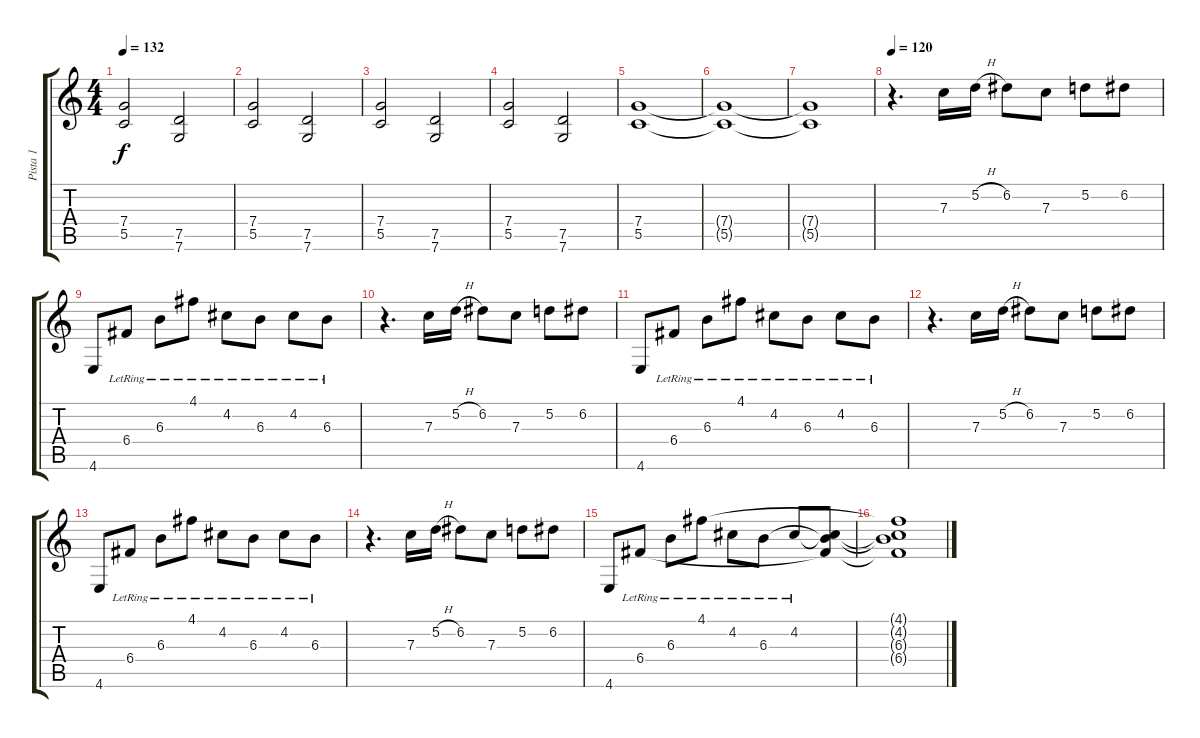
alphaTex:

\track ("Pista 1" "Pista 1") {instrument distortionguitar}
\staff {score tabs}
\tuning (D4 A3 F3 C3 G2 C2) {hide}
\ts (4 4)
\tempo 132
\clef g2
\ks c
(7.4 5.5).2{dy f} (7.5 7.6).2 |
(7.4 5.5).2 (7.5 7.6).2 |
(7.4 5.5).2 (7.5 7.6).2 |
(7.4 5.5).2 (7.5 7.6).2 |
(7.4 5.5).1 |
(7.4{t} 5.5{t}).1 |
(7.4{t} 5.5{t}).1 |
\tempo 120
r.4{d} 7.3.16 5.2{h}.16 6.2.8 7.3.8 5.2.8 6.2.8 |
4.6.8 6.4{lr}.8 6.3{lr}.8 4.1{lr}.8 4.2{lr}.8 6.3{lr}.8 4.2{lr}.8 6.3{lr}.8 |
r.4{d} 7.3.16 5.2{h}.16 6.2.8 7.3.8 5.2.8 6.2.8 |
4.6.8 6.4{lr}.8 6.3{lr}.8 4.1{lr}.8 4.2{lr}.8 6.3{lr}.8 4.2{lr}.8 6.3{lr}.8 |
r.4{d} 7.3.16 5.2{h}.16 6.2.8 7.3.8 5.2.8 6.2.8 |
4.6.8 6.4{lr}.8 6.3{lr}.8 4.1{lr}.8 4.2{lr}.8 6.3{lr}.8 4.2{lr}.8 6.3{lr}.8 |
r.4{d} 7.3.16 5.2{h}.16 6.2.8 7.3.8 5.2.8 6.2.8 |
4.6.8 6.4{lr}.8 6.3{lr}.8 4.1{lr}.8 4.2{lr}.8 6.3{lr}.8 4.2{lr}.8 (4.2{t} 6.3{t} 6.4{t}).8 |
(4.1{t} 4.2{t} 6.3{t} 6.4{t}).1
